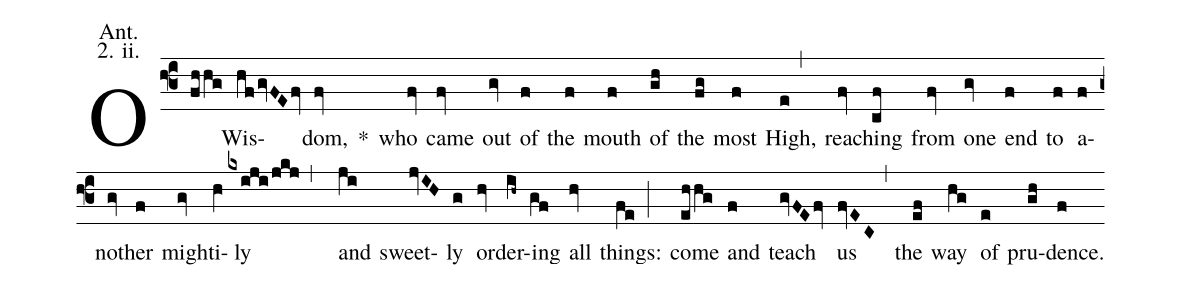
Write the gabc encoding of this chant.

annotation: Ant.;
annotation: 2. ii.;
%%
(f3) O(fhhg) Wis(hfgvFEfv)dom,(fv) <sp>*</sp>() who(fv) came(fv) out(gv) of(f) the(f) mouth(f) of(gh) the(fg) most(f) High,(e,) reach(fv)ing(cf) from(fv) one(gv) end(f) to(f) a(f)no(gv)ther(f) migh(gv)ti(hV)ly(kxiji/jkj,) and(ji) sweet(jvIH)ly(g) or(hv)der(ih~)ing(gf) all(hv) things:(fe;) come(ehhg) and(f) teach(gvFEfv) us(fvEC,) the(ef) way(hg) of(e) pru(gh)dence.(f)
